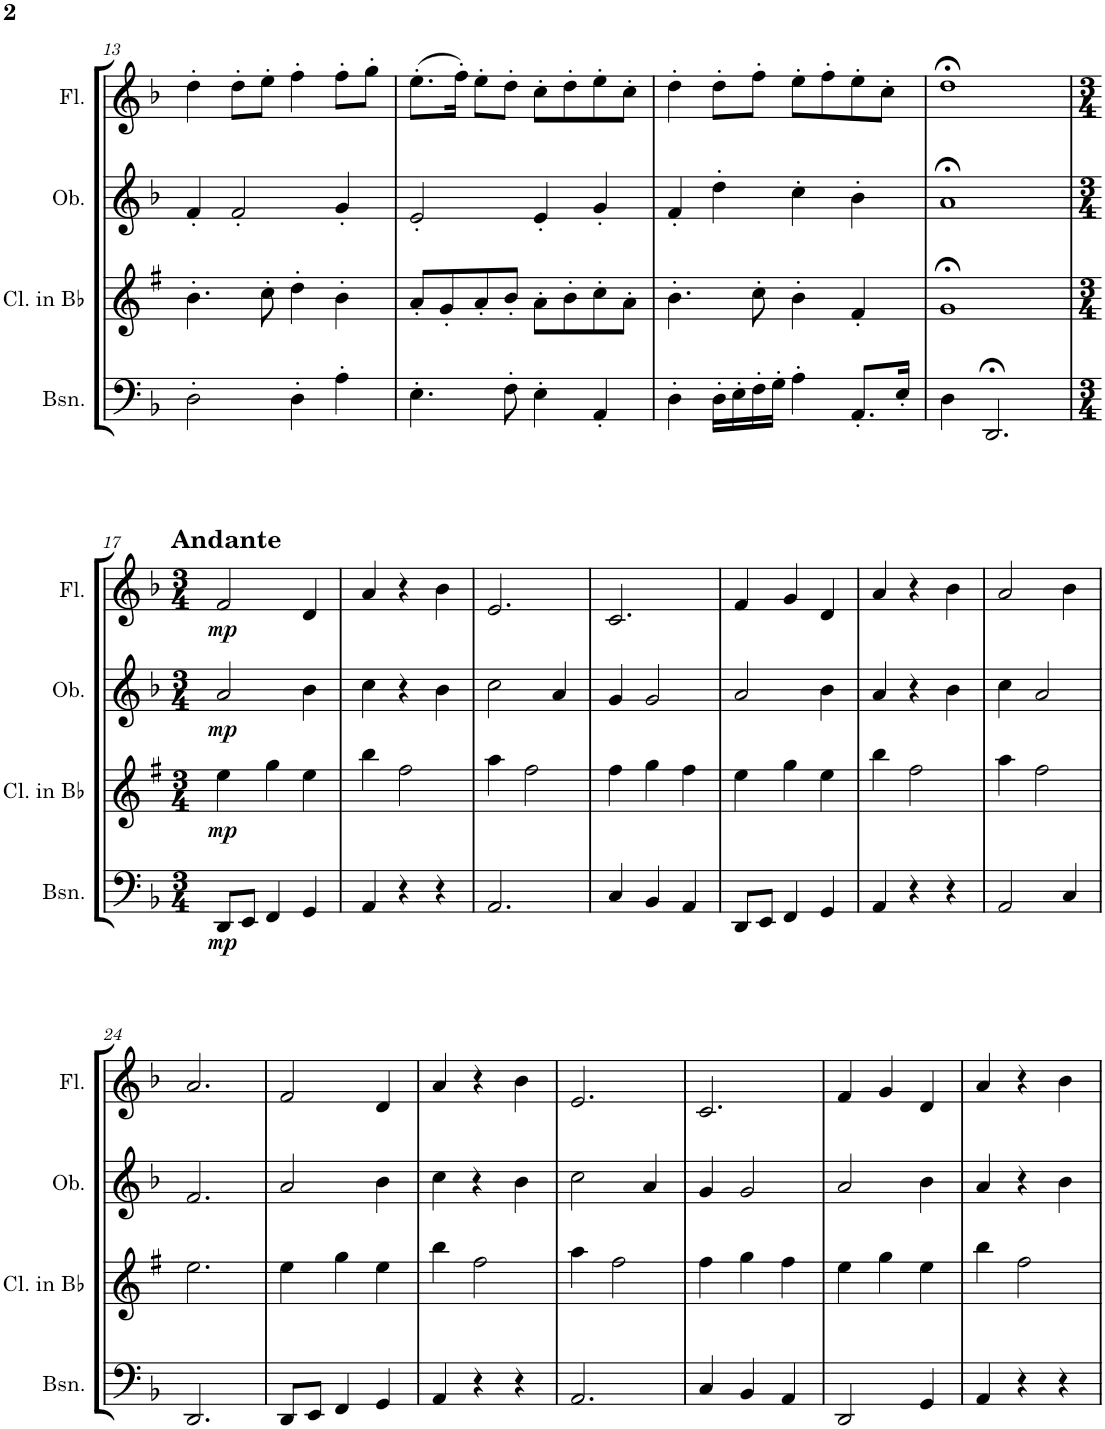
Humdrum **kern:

**kern	**dynam	**kern	**dynam	**kern	**dynam	**kern	**dynam
*part4	*part4	*part3	*part3	*part2	*part2	*part1	*part1
*staff4	*staff4	*staff3	*staff3	*staff2	*staff2	*staff1	*staff1
*I"Bassoon	*	*I"Clarinet in Bb	*	*I"Oboe	*	*I"Flute	*
*I'Bsn.	*	*I'Cl. in Bb	*	*I'Ob.	*	*I'Fl.	*
!!LO:PB:g=z
*clefF4	*	*clefG2	*	*clefG2	*	*clefG2	*
*	*	*Trd1c2	*	*	*	*	*
*k[b-]	*	*k[f#]	*	*k[b-]	*	*k[b-]	*
*M4/4	*	*M4/4	*	*M4/4	*	*M4/4	*
=13	=13	=13	=13	=13	=13	=13	=13
2D'\	.	4.b'\	.	4f'/	.	4dd'\	.
.	.	.	.	2f'/	.	8dd'\L	.
.	.	8cc'\	.	.	.	8ee'\J	.
4D'\	.	4dd'\	.	.	.	4ff'\	.
4A'\	.	4b'\	.	4g'/	.	8ff'\L	.
.	.	.	.	.	.	8gg'\J	.
=14	=14	=14	=14	=14	=14	=14	=14
4.E'\	.	8a'/L	.	2e'/	.	(8.ee'\L	.
.	.	8g'/	.	.	.	.	.
.	.	.	.	.	.	16ff'\Jk)	.
.	.	8a'/	.	.	.	8ee'\L	.
8F'\	.	8b'/J	.	.	.	8dd'\J	.
4E'\	.	8a'\L	.	4e'/	.	8cc'\L	.
.	.	8b'\	.	.	.	8dd'\	.
4AA'/	.	8cc'\	.	4g'/	.	8ee'\	.
.	.	8a'\J	.	.	.	8cc'\J	.
=15	=15	=15	=15	=15	=15	=15	=15
4D'\	.	4.b'\	.	4f'/	.	4dd'\	.
16D'\LL	.	.	.	4dd'\	.	8dd'\L	.
16E'\	.	.	.	.	.	.	.
16F'\	.	8cc'\	.	.	.	8ff'\J	.
16G'\JJ	.	.	.	.	.	.	.
4A'\	.	4b'\	.	4cc'\	.	8ee'\L	.
.	.	.	.	.	.	8ff'\	.
8.AA'/L	.	4f#'/	.	4b-'\	.	8ee'\	.
.	.	.	.	.	.	8cc'\J	.
16E'/Jk	.	.	.	.	.	.	.
=16	=16	=16	=16	=16	=16	=16	=16
4D\	.	1g;<	.	1a;<	.	1dd;<	.
2.DD;</	.	.	.	.	.	.	.
!!LO:LB:g=z
=17	=17	=17	=17	=17	=17	=17	=17
*M3/4	*	*M3/4	*	*M3/4	*	*M3/4	*
!	!	!	!	!	!	!LO:TX:a:B:t=Andante	!
!	!LO:DY:b	!	!LO:DY:b	!	!LO:DY:b	!	!LO:DY:b
8DD/L	mp	4ee\	mp	2a/	mp	2f/	mp
8EE/J	.	.	.	.	.	.	.
4FF/	.	4gg\	.	.	.	.	.
4GG/	.	4ee\	.	4b-\	.	4d/	.
=18	=18	=18	=18	=18	=18	=18	=18
4AA/	.	4bb\	.	4cc\	.	4a/	.
4r	.	2ff#\	.	4r	.	4r	.
4r	.	.	.	4b-\	.	4b-\	.
=19	=19	=19	=19	=19	=19	=19	=19
2.AA/	.	4aa\	.	2cc\	.	2.e/	.
.	.	2ff#\	.	.	.	.	.
.	.	.	.	4a/	.	.	.
=20	=20	=20	=20	=20	=20	=20	=20
4C/	.	4ff#\	.	4g/	.	2.c/	.
4BB-/	.	4gg\	.	2g/	.	.	.
4AA/	.	4ff#\	.	.	.	.	.
=21	=21	=21	=21	=21	=21	=21	=21
8DD/L	.	4ee\	.	2a/	.	4f/	.
8EE/J	.	.	.	.	.	.	.
4FF/	.	4gg\	.	.	.	4g/	.
4GG/	.	4ee\	.	4b-\	.	4d/	.
=22	=22	=22	=22	=22	=22	=22	=22
4AA/	.	4bb\	.	4a/	.	4a/	.
4r	.	2ff#\	.	4r	.	4r	.
4r	.	.	.	4b-\	.	4b-\	.
=23	=23	=23	=23	=23	=23	=23	=23
2AA/	.	4aa\	.	4cc\	.	2a/	.
.	.	2ff#\	.	2a/	.	.	.
4C/	.	.	.	.	.	4b-\	.
!!LO:LB:g=z
=24	=24	=24	=24	=24	=24	=24	=24
2.DD/	.	2.ee\	.	2.f/	.	2.a/	.
=25	=25	=25	=25	=25	=25	=25	=25
8DD/L	.	4ee\	.	2a/	.	2f/	.
8EE/J	.	.	.	.	.	.	.
4FF/	.	4gg\	.	.	.	.	.
4GG/	.	4ee\	.	4b-\	.	4d/	.
=26	=26	=26	=26	=26	=26	=26	=26
4AA/	.	4bb\	.	4cc\	.	4a/	.
4r	.	2ff#\	.	4r	.	4r	.
4r	.	.	.	4b-\	.	4b-\	.
=27	=27	=27	=27	=27	=27	=27	=27
2.AA/	.	4aa\	.	2cc\	.	2.e/	.
.	.	2ff#\	.	.	.	.	.
.	.	.	.	4a/	.	.	.
=28	=28	=28	=28	=28	=28	=28	=28
4C/	.	4ff#\	.	4g/	.	2.c/	.
4BB-/	.	4gg\	.	2g/	.	.	.
4AA/	.	4ff#\	.	.	.	.	.
=29	=29	=29	=29	=29	=29	=29	=29
2DD/	.	4ee\	.	2a/	.	4f/	.
.	.	4gg\	.	.	.	4g/	.
4GG/	.	4ee\	.	4b-\	.	4d/	.
=30	=30	=30	=30	=30	=30	=30	=30
4AA/	.	4bb\	.	4a/	.	4a/	.
4r	.	2ff#\	.	4r	.	4r	.
4r	.	.	.	4b-\	.	4b-\	.
=	=	=	=	=	=	=	=
*-	*-	*-	*-	*-	*-	*-	*-
